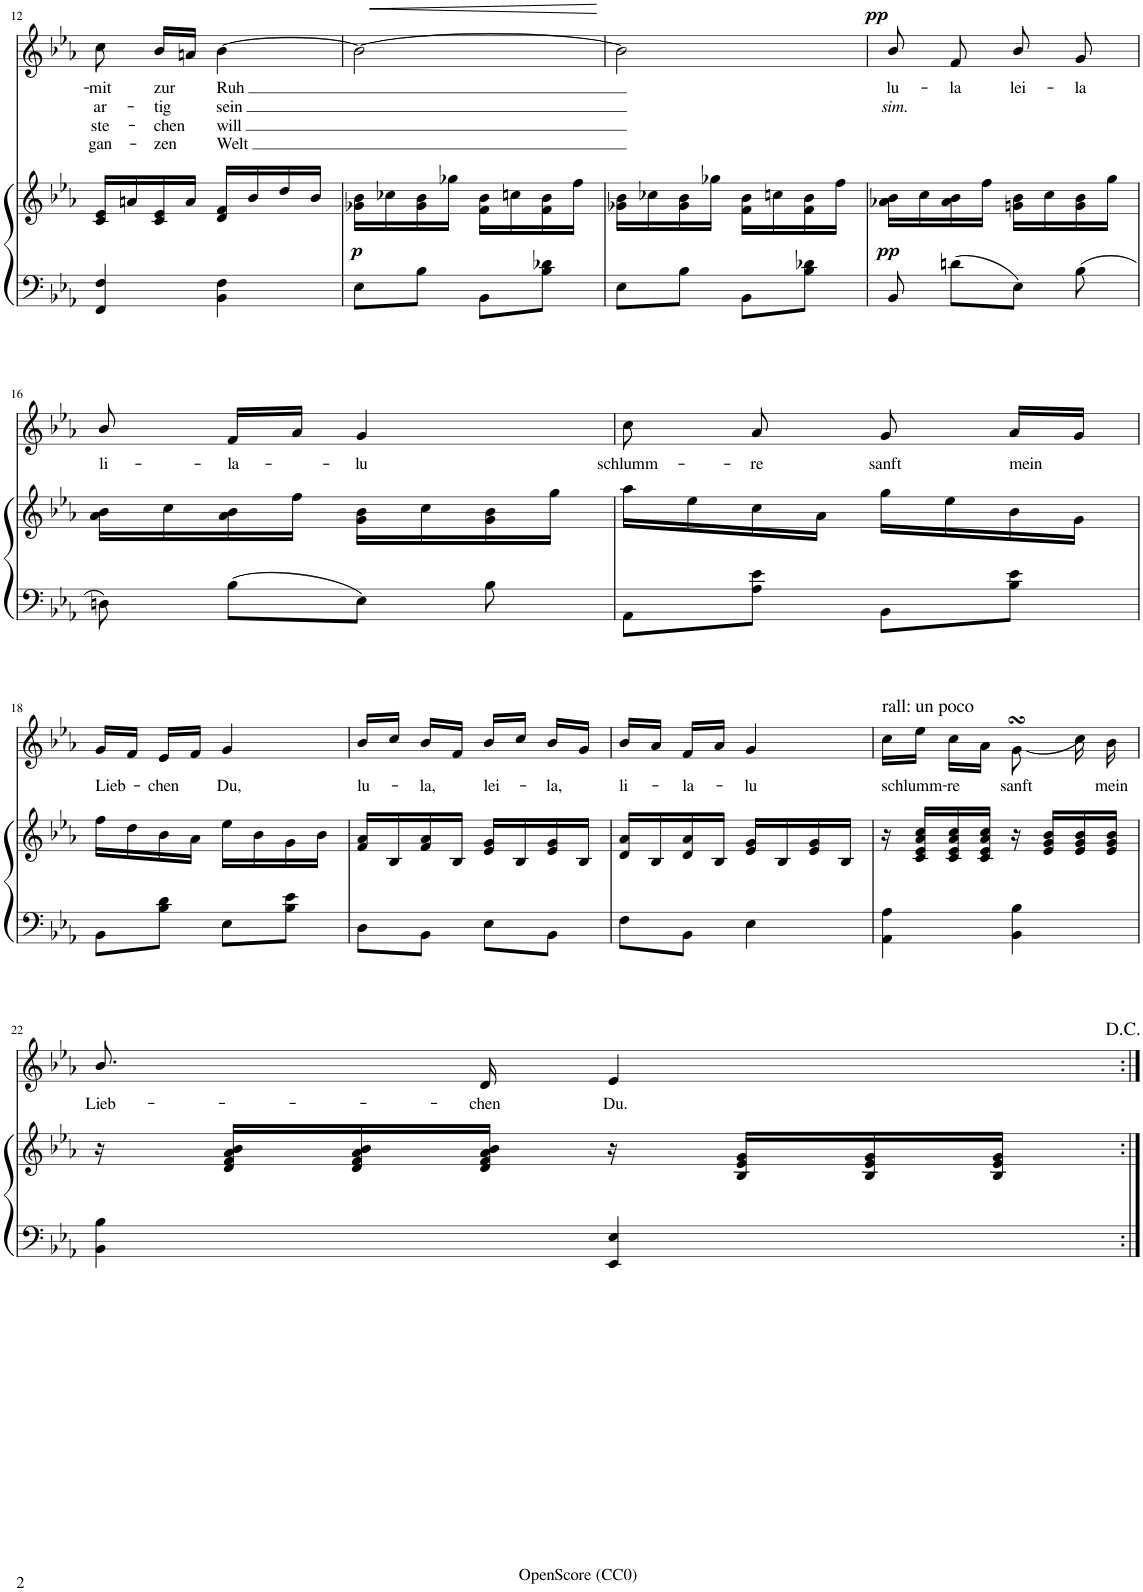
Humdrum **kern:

**kern	**kern	**dynam	**kern	**text	**text	**text	**text	**dynam
*part2	*part2	*part2	*part1	*part1	*part1	*part1	*part1	*part1
*staff3	*staff2	*staff2/3	*staff1	*staff1	*staff1	*staff1	*staff1	*staff1
*I"Pianoforte	*	*	*I"Gesang Voice	*	*	*	*	*
*I'Pno	*	*	*	*	*	*	*	*
!!LO:PB:g=z
*clefF4	*clefG2	*	*clefG2	*	*	*	*	*
*k[b-e-a-]	*k[b-e-a-]	*	*k[b-e-a-]	*	*	*	*	*
*M2/4	*M2/4	*	*M2/4	*	*	*	*	*
=12	=12	=12	=12	=12	=12	=12	=12	=12
!	!	!	!	!LO:LY:b	!LO:LY:b	!LO:LY:b	!LO:LY:b	!
4FF/ 4F/	16c/ 16e-/LL	.	8cc\	-mit	ar-	ste-	gan-	.
.	16an/	.	.	.	.	.	.	.
!	!	!	!	!LO:LY:b	!LO:LY:b	!LO:LY:b	!LO:LY:b	!
.	16c/ 16e-/	.	16b-/LL	zur	-tig	-chen	-zen	.
.	16a/JJ	.	16an/JJ	.	.	.	.	.
!	!	!	!	!LO:LY:b	!LO:LY:b	!LO:LY:b	!LO:LY:b	!
4BB-\ 4F\	16d/ 16f/LL	.	[4b-\	Ruh	sein	will	Welt	.
.	16b-/	.	.	.	.	.	.	.
.	16dd/	.	.	.	.	.	.	.
.	16b-/JJ	.	.	.	.	.	.	.
=13	=13	=13	=13	=13	=13	=13	=13	=13
!	!	!LO:DY:b	!	!	!	!	!	!LO:HP:b
8E-\L	16g-X\ 16b-\LL	p	2b-\_	.	.	.	.	<
.	16cc-X\	.	.	.	.	.	.	.
8B-\J	16g-\ 16b-\	.	.	.	.	.	.	.
.	16gg-X\JJ	.	.	.	.	.	.	.
8BB-\L	16f\ 16b-\LL	.	.	.	.	.	.	.
.	16ccn\	.	.	.	.	.	.	.
8B-\ 8d-X\J	16f\ 16b-\	.	.	.	.	.	.	.
.	16ff\JJ	.	.	.	.	.	.	.
.	.	.	.	.	.	.	.	[
=14	=14	=14	=14	=14	=14	=14	=14	=14
*	*	*	*^	*	*	*	*	*
8E-\L	16g-X\ 16b-\LL	.	2b-'~\]	8ryy	.	.	.	.	.
.	16cc-X\	.	.	.	.	.	.	.	.
8B-\J	16g-\ 16b-\	.	.	8ryy	.	.	.	.	.
.	16gg-X\JJ	.	.	.	.	.	.	.	.
8BB-\L	16f\ 16b-\LL	.	.	4ryy	.	.	.	.	.
.	16ccn\	.	.	.	.	.	.	.	.
8B-\ 8d-X\J	16f\ 16b-\	.	.	.	.	.	.	.	.
.	16ff\JJ	.	.	.	.	.	.	.	.
*	*	*	*v	*v	*	*	*	*	*
=15	=15	=15	=15	=15	=15	=15	=15	=15
!	!	!LO:DY:b	!	!LO:LY:b	!LO:LY:b	!	!	!LO:DY:a
8BB-/	16a-X\ 16b-\LL	pp	8b-/	lu-	sim.	.	.	pp
.	16cc\	.	.	.	.	.	.	.
!	!	!	!	!LO:LY:b	!	!	!	!
8dn\L	16a-\ 16b-\	.	8f/	-la	.	.	.	.
.	16ff\JJ	.	.	.	.	.	.	.
!	!	!	!	!LO:LY:b	!	!	!	!
8E-\J	16gn\ 16b-\LL	.	8b-/	lei-	.	.	.	.
.	16cc\	.	.	.	.	.	.	.
!	!	!	!	!LO:LY:b	!	!	!	!
8B-\	16g\ 16b-\	.	8g/	-la	.	.	.	.
.	16gg\JJ	.	.	.	.	.	.	.
!!LO:LB:g=z
=16	=16	=16	=16	=16	=16	=16	=16	=16
!	!	!	!	!LO:LY:b	!	!	!	!
8Dn\	16a-\ 16b-\LL	.	8b-/	li-	.	.	.	.
.	16cc\	.	.	.	.	.	.	.
!	!	!	!	!LO:LY:b	!	!	!	!
8B-\L	16a-\ 16b-\	.	16f/LL	-la-	.	.	.	.
.	16ff\JJ	.	16a-/JJ	.	.	.	.	.
!	!	!	!	!LO:LY:b	!	!	!	!
8E-\J	16g\ 16b-\LL	.	4g/	-lu	.	.	.	.
.	16cc\	.	.	.	.	.	.	.
8B-\	16g\ 16b-\	.	.	.	.	.	.	.
.	16gg\JJ	.	.	.	.	.	.	.
=17	=17	=17	=17	=17	=17	=17	=17	=17
!	!	!	!	!LO:LY:b	!	!	!	!
8AA-\L	16aa-\LL	.	8cc\	schlumm-	.	.	.	.
.	16ee-\	.	.	.	.	.	.	.
!	!	!	!	!LO:LY:b	!	!	!	!
8A-\ 8e-\J	16cc\	.	8a-/	-re	.	.	.	.
.	16a-\JJ	.	.	.	.	.	.	.
!	!	!	!	!LO:LY:b	!	!	!	!
8BB-\L	16gg\LL	.	8g/	sanft	.	.	.	.
.	16ee-\	.	.	.	.	.	.	.
!	!	!	!	!LO:LY:b	!	!	!	!
8B-\ 8e-\J	16b-\	.	16a-/LL	mein	.	.	.	.
.	16g\JJ	.	16g/JJ	.	.	.	.	.
!!LO:LB:g=z
=18	=18	=18	=18	=18	=18	=18	=18	=18
!	!	!	!	!LO:LY:b	!	!	!	!
8BB-\L	16ff\LL	.	16g/LL	Lieb-	.	.	.	.
.	16dd\	.	16f/JJ	.	.	.	.	.
!	!	!	!	!LO:LY:b	!	!	!	!
8B-\ 8d\J	16b-\	.	16e-/LL	-chen	.	.	.	.
.	16a-\JJ	.	16f/JJ	.	.	.	.	.
!	!	!	!	!LO:LY:b	!	!	!	!
8E-\L	16ee-\LL	.	4g/	Du,	.	.	.	.
.	16b-\	.	.	.	.	.	.	.
8B-\ 8e-\J	16g\	.	.	.	.	.	.	.
.	16b-\JJ	.	.	.	.	.	.	.
=19	=19	=19	=19	=19	=19	=19	=19	=19
!	!	!	!	!LO:LY:b	!	!	!	!
8D\L	16f/ 16a-/LL	.	16b-/LL	lu-	.	.	.	.
.	16B-/	.	16cc/JJ	.	.	.	.	.
!	!	!	!	!LO:LY:b	!	!	!	!
8BB-\J	16f/ 16a-/	.	16b-/LL	-la,	.	.	.	.
.	16B-/JJ	.	16f/JJ	.	.	.	.	.
!	!	!	!	!LO:LY:b	!	!	!	!
8E-\L	16e-/ 16g/LL	.	16b-/LL	lei-	.	.	.	.
.	16B-/	.	16cc/JJ	.	.	.	.	.
!	!	!	!	!LO:LY:b	!	!	!	!
8BB-\J	16e-/ 16g/	.	16b-/LL	-la,	.	.	.	.
.	16B-/JJ	.	16g/JJ	.	.	.	.	.
=20	=20	=20	=20	=20	=20	=20	=20	=20
!	!	!	!	!LO:LY:b	!	!	!	!
8F\L	16d/ 16a-/LL	.	16b-/LL	li-	.	.	.	.
.	16B-/	.	16a-/JJ	.	.	.	.	.
!	!	!	!	!LO:LY:b	!	!	!	!
8BB-\J	16d/ 16a-/	.	16f/LL	-la-	.	.	.	.
.	16B-/JJ	.	16a-/JJ	.	.	.	.	.
!	!	!	!	!LO:LY:b	!	!	!	!
4E-\	16e-/ 16g/LL	.	4g/	-lu	.	.	.	.
.	16B-/	.	.	.	.	.	.	.
.	16e-/ 16g/	.	.	.	.	.	.	.
.	16B-/JJ	.	.	.	.	.	.	.
=21	=21	=21	=21	=21	=21	=21	=21	=21
!	!	!	!LO:TX:a:t=rall&colon; un poco	!	!	!	!	!
!	!	!	!	!LO:LY:b	!	!	!	!
4AA-\ 4A-\	16r	.	16cc\LL	schlumm-	.	.	.	.
.	16c/ 16e-/ 16a-/ 16cc/LL	.	16ee-\JJ	.	.	.	.	.
!	!	!	!	!LO:LY:b	!	!	!	!
.	16c/ 16e-/ 16a-/ 16cc/	.	16cc\LL	-re	.	.	.	.
.	16c/ 16e-/ 16a-/ 16cc/JJ	.	16a-\JJ	.	.	.	.	.
!	!	!	!	!LO:LY:b	!	!	!	!
4BB-\ 4B-\	16r	.	(<8gsSsS\	sanft	.	.	.	.
.	16e-/ 16g/ 16b-/LL	.	.	.	.	.	.	.
.	16e-/ 16g/ 16b-/	.	16cc\)	.	.	.	.	.
!	!	!	!	!LO:LY:b	!	!	!	!
.	16e-/ 16g/ 16b-/JJ	.	16b-\	mein	.	.	.	.
!!LO:LB:g=z
=22	=22	=22	=22	=22	=22	=22	=22	=22
!	!	!	!	!LO:LY:b	!	!	!	!
4BB-\ 4B-\	16r	.	8.b-/	Lieb-	.	.	.	.
.	16d/ 16f/ 16a-/ 16b-/LL	.	.	.	.	.	.	.
.	16d/ 16f/ 16a-/ 16b-/	.	.	.	.	.	.	.
!	!	!	!	!LO:LY:b	!	!	!	!
.	16d/ 16f/ 16a-/ 16b-/JJ	.	16d/	-chen	.	.	.	.
!	!	!	!	!LO:LY:b	!	!	!	!
4EE-/ 4E-/	16r	.	4e-/	Du.	.	.	.	.
.	16B-/ 16e-/ 16g/LL	.	.	.	.	.	.	.
.	16B-/ 16e-/ 16g/	.	.	.	.	.	.	.
.	16B-/ 16e-/ 16g/JJ	.	.	.	.	.	.	.
=:|!	=:|!	=:|!	=:|!	=:|!	=:|!	=:|!	=:|!	=:|!
*-	*-	*-	*-	*-	*-	*-	*-	*-
